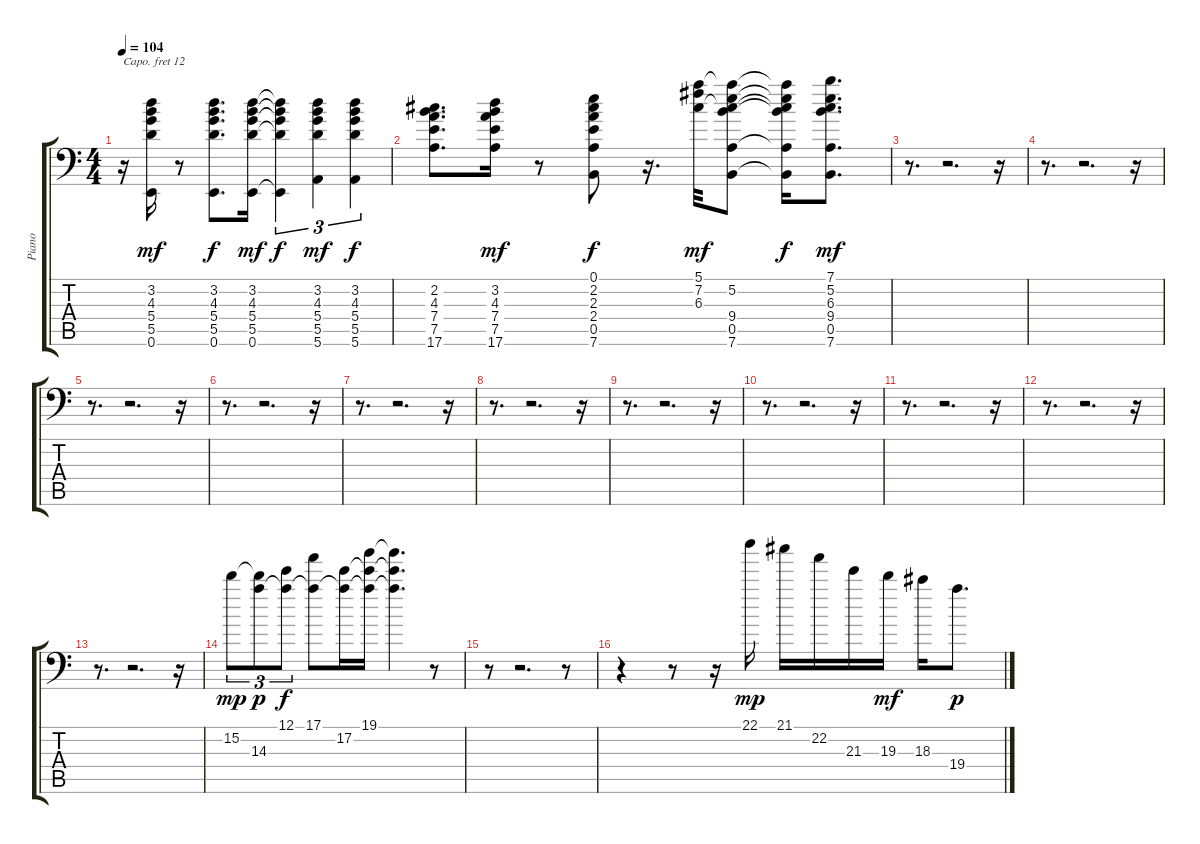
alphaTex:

\track ("Piano" "Piano") {instrument acousticgrandpiano}
\staff {score tabs}
\capo 12
\tuning (E4 B3 G3 D3 A2 E1) {hide}
\ts (4 4)
\tempo 104
\clef f4
\ks c
r.16{dy f} (3.2 4.3 5.4 5.5 0.6).16{dy mf} r.8 (3.2 4.3 5.4 5.5 0.6).8{d dy f} (3.2 4.3 5.4 5.5 0.6).16{dy mf} (3.2{t} 4.3{t} 5.4{t} 5.5{t} 0.6{t}).4{tu (3 2) dy f} (3.2 4.3 5.4 5.5 5.6).4{tu (3 2) dy mf} (3.2 4.3 5.4 5.5 5.6).4{tu (3 2) dy f} |
(2.2 4.3 7.4 7.5 17.6).8{d} (3.2 4.3 7.4 7.5 17.6).16{dy mf} r.8 (0.1 2.2 2.3 2.4 0.5 7.6).8{dy f} r.16{d} (5.1 7.2 6.3).32{dy mf} (5.1{t} 5.2 6.3{t} 9.4 0.5 7.6).8 (5.1{t} 5.2{t} 6.3{t} 9.4{t} 0.5{t} 7.6{t}).16{dy f} (7.1 5.2 6.3 9.4 0.5 7.6).8{d dy mf} |
r.8{d} r.2{d} r.16 |
r.8{d} r.2{d} r.16 |
r.8{d} r.2{d} r.16 |
r.8{d} r.2{d} r.16 |
r.8{d} r.2{d} r.16 |
r.8{d} r.2{d} r.16 |
r.8{d} r.2{d} r.16 |
r.8{d} r.2{d} r.16 |
r.8{d} r.2{d} r.16 |
r.8{d} r.2{d} r.16 |
r.8{d} r.2{d} r.16 |
15.2.8{tu (3 2) dy mp} (15.2{t} 14.3).8{tu (3 2) dy p} (12.1 14.3{t}).8{tu (3 2) dy f} (17.1 14.3{t}).8 (17.2 14.3{t}).16 (19.1 17.2{t} 14.3{t}).16 (19.1{t} 17.2{t} 14.3{t}).4{d} r.8 |
r.8 r.2{d} r.8 |
r.4 r.8 r.16 22.1.16{dy mp} 21.1.16 22.2.16 21.3.16 19.3.16{dy mf} 18.3.16 19.4.8{d dy p}
